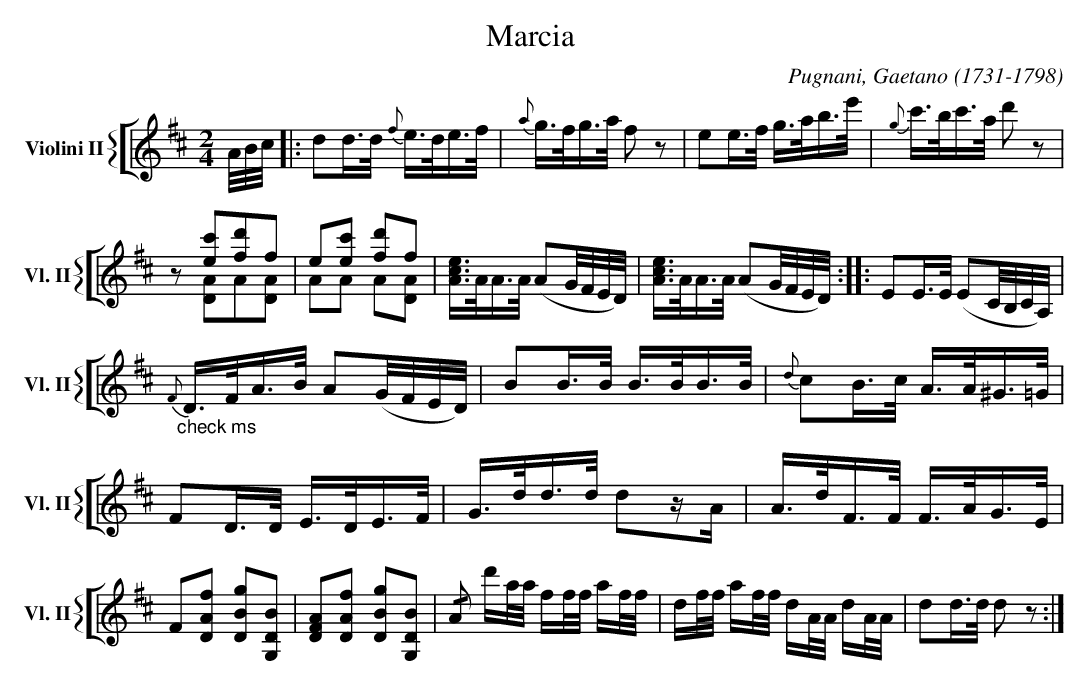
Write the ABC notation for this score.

X:1
T:Marcia
C:Pugnani, Gaetano (1731-1798)
M:2/4
L:1/4
K:D
V: 12 clef=treble name="Violini II" sname="Vl. II"
%%staves [{ 12 }]
   A/8B/8c/8 |: d/d/4>d/4 {f}e//>d//e//>f// | {a}g//>f//g//>a// f/z/ | e/e//>f// g//>a//b//>e'// | \
   {g}c'//>b//c'//>a// d'/z/ | z/[ec']/[fd']/f/ & x/[AD]/A/[AD]/| e/[ec']/ [fd']/f/&A/A/ A/[DA]/ | \
   [Ace]//>A//A//>A// (A/G/8F/8E/8D/8) |[Ace]//>A//A//>A// (A/G/8F/8E/8D/8) :: \
   E/E//>E// (E/C/8B,/8C/8A,/8) | "_check ms"{f,}d,//>f,//a,//>b,// a,/(g,/8f,/8e,/8d,/8) | \
   B/B//>B// B//>B//B//>B// | {d}c/B//>c// A//>A//^G//>=G// | F/D//>D// E//>D//E//>F// | \
   G//>d//d//>d// d/z//A// | A//>d//F//>F// F//>A//G//>E// | F/[DAf]/ [DBg]/[DBG,]/ | \
   [DFA]/[DAf]/ [DBg]/[DBG,]/ | !/!A/ d'//A'/8A'/8  F'//F'/8F'/8  A'//F'/8F'/8 | \
   d//f/8f/8 A'//F'/8F'/8 d/4A/8A/8 d//A/8A/8 | d/d//>d// d/z/ :|\
